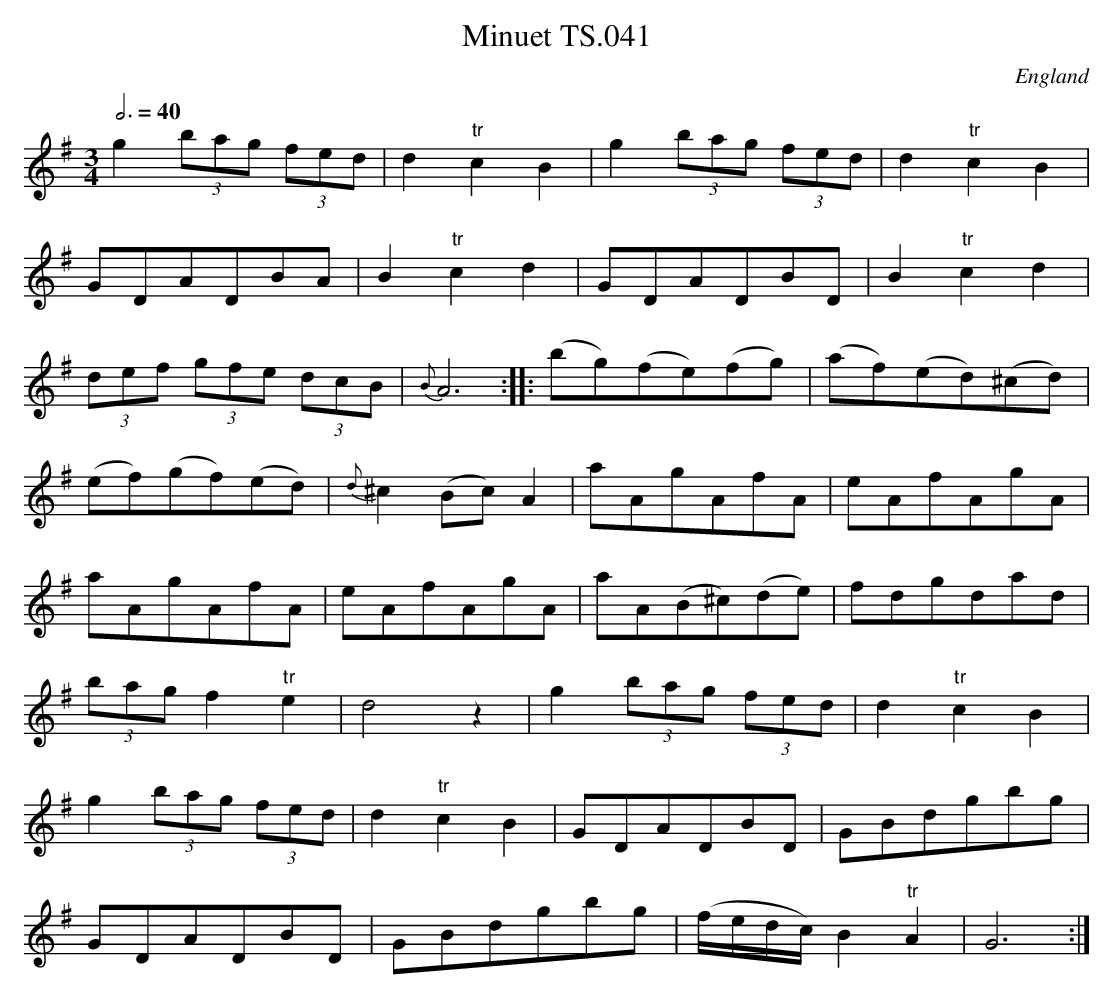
X:1
T:Minuet TS.041
M:3/4
L:1/8
Q:3/4=40
O:England
notC:Prefixed as 'No.29' in MS
K:G major
g2(3bag (3fed|d2"tr"c2B2|g2(3bag (3fed|d2"tr"c2B2|!
GDADBA|B2"tr"c2d2|GDADBD|B2"tr"c2d2|!
(3def (3gfe (3dcB|{B}A6::(bg)(fe)(fg)|(af)(ed)(^cd)|!
(ef)(gf)(ed)|{d}^c2(Bc)A2|aAgAfA|eAfAgA|!
aAgAfA|eAfAgA|aA(B^c)(de)|fdgdad|!
(3bag f2"tr"e2|d4z2|g2 (3bag (3fed|d2"tr"c2B2|!
g2(3bag (3fed|d2"tr"c2B2|GDADBD|GBdgbg|!
GDADBD|GBdgbg|(f/e/d/c/)B2"tr"A2|G6:|]
